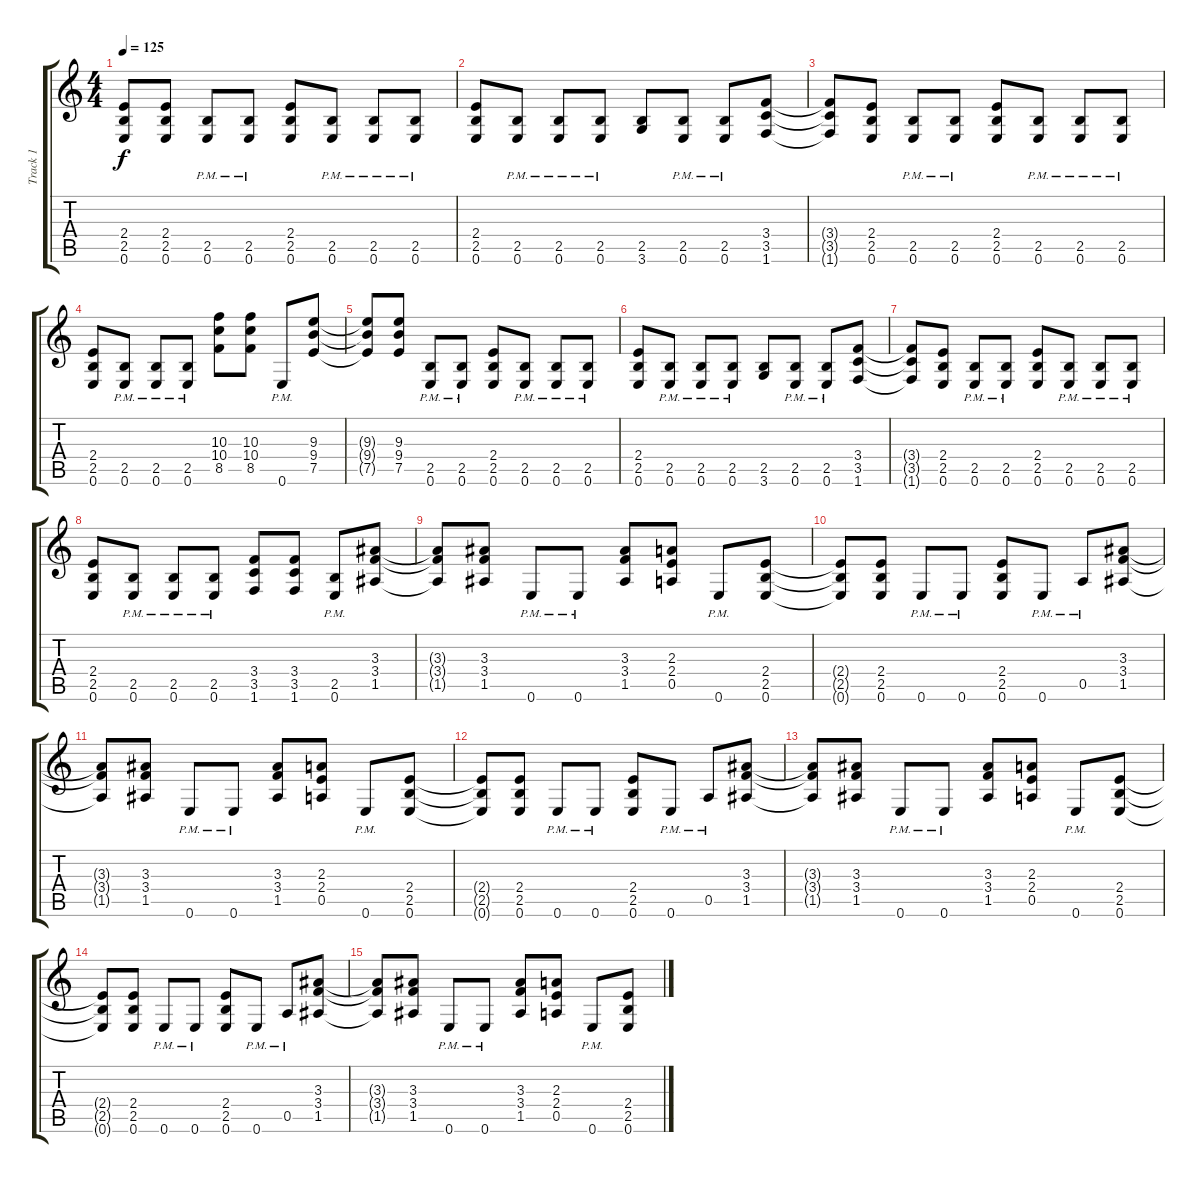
\track ("Track 1" "Track 1") {instrument distortionguitar}
\staff {score tabs}
\tuning (E4 B3 G3 D3 A2 E2) {hide}
\ts (4 4)
\tempo 125
\clef g2
\ks c
(2.4{t} 2.5{t} 0.6{t}).8{dy f} (2.4 2.5 0.6).8 (2.5{pm} 0.6{pm}).8 (2.5{pm} 0.6{pm}).8 (2.4 2.5 0.6).8 (2.5{pm} 0.6{pm}).8 (2.5{pm} 0.6{pm}).8 (2.5{pm} 0.6{pm}).8 |
(2.4 2.5 0.6).8 (2.5{pm} 0.6{pm}).8 (2.5{pm} 0.6{pm}).8 (2.5{pm} 0.6{pm}).8 (2.5 3.6).8 (2.5{pm} 0.6{pm}).8 (2.5{pm} 0.6{pm}).8 (3.4 3.5 1.6).8 |
(3.4{t} 3.5{t} 1.6{t}).8 (2.4 2.5 0.6).8 (2.5{pm} 0.6{pm}).8 (2.5{pm} 0.6{pm}).8 (2.4 2.5 0.6).8 (2.5{pm} 0.6{pm}).8 (2.5{pm} 0.6{pm}).8 (2.5{pm} 0.6{pm}).8 |
(2.4 2.5 0.6).8 (2.5{pm} 0.6{pm}).8 (2.5{pm} 0.6{pm}).8 (2.5{pm} 0.6{pm}).8 (10.3 10.4 8.5).8 (10.3 10.4 8.5).8 0.6{pm}.8 (9.3 9.4 7.5).8 |
(9.3{t} 9.4{t} 7.5{t}).8 (9.3 9.4 7.5).8 (2.5{pm} 0.6{pm}).8 (2.5{pm} 0.6{pm}).8 (2.4 2.5 0.6).8 (2.5{pm} 0.6{pm}).8 (2.5{pm} 0.6{pm}).8 (2.5{pm} 0.6{pm}).8 |
(2.4 2.5 0.6).8 (2.5{pm} 0.6{pm}).8 (2.5{pm} 0.6{pm}).8 (2.5{pm} 0.6{pm}).8 (2.5 3.6).8 (2.5{pm} 0.6{pm}).8 (2.5{pm} 0.6{pm}).8 (3.4 3.5 1.6).8 |
(3.4{t} 3.5{t} 1.6{t}).8 (2.4 2.5 0.6).8 (2.5{pm} 0.6{pm}).8 (2.5{pm} 0.6{pm}).8 (2.4 2.5 0.6).8 (2.5{pm} 0.6{pm}).8 (2.5{pm} 0.6{pm}).8 (2.5{pm} 0.6{pm}).8 |
(2.4 2.5 0.6).8 (2.5{pm} 0.6{pm}).8 (2.5{pm} 0.6{pm}).8 (2.5{pm} 0.6{pm}).8 (3.4 3.5 1.6).8 (3.4 3.5 1.6).8 (2.5{pm} 0.6{pm}).8 (3.3 3.4 1.5).8 |
(3.3{t} 3.4{t} 1.5{t}).8 (3.3 3.4 1.5).8 0.6{pm}.8 0.6{pm}.8 (3.3 3.4 1.5).8 (2.3 2.4 0.5).8 0.6{pm}.8 (2.4 2.5 0.6).8 |
(2.4{t} 2.5{t} 0.6{t}).8 (2.4 2.5 0.6).8 0.6{pm}.8 0.6{pm}.8 (2.4 2.5 0.6).8 0.6{pm}.8 0.5{pm}.8 (3.3 3.4 1.5).8 |
(3.3{t} 3.4{t} 1.5{t}).8 (3.3 3.4 1.5).8 0.6{pm}.8 0.6{pm}.8 (3.3 3.4 1.5).8 (2.3 2.4 0.5).8 0.6{pm}.8 (2.4 2.5 0.6).8 |
(2.4{t} 2.5{t} 0.6{t}).8 (2.4 2.5 0.6).8 0.6{pm}.8 0.6{pm}.8 (2.4 2.5 0.6).8 0.6{pm}.8 0.5{pm}.8 (3.3 3.4 1.5).8 |
(3.3{t} 3.4{t} 1.5{t}).8 (3.3 3.4 1.5).8 0.6{pm}.8 0.6{pm}.8 (3.3 3.4 1.5).8 (2.3 2.4 0.5).8 0.6{pm}.8 (2.4 2.5 0.6).8 |
(2.4{t} 2.5{t} 0.6{t}).8 (2.4 2.5 0.6).8 0.6{pm}.8 0.6{pm}.8 (2.4 2.5 0.6).8 0.6{pm}.8 0.5{pm}.8 (3.3 3.4 1.5).8 |
(3.3{t} 3.4{t} 1.5{t}).8 (3.3 3.4 1.5).8 0.6{pm}.8 0.6{pm}.8 (3.3 3.4 1.5).8 (2.3 2.4 0.5).8 0.6{pm}.8 (2.4 2.5 0.6).8
